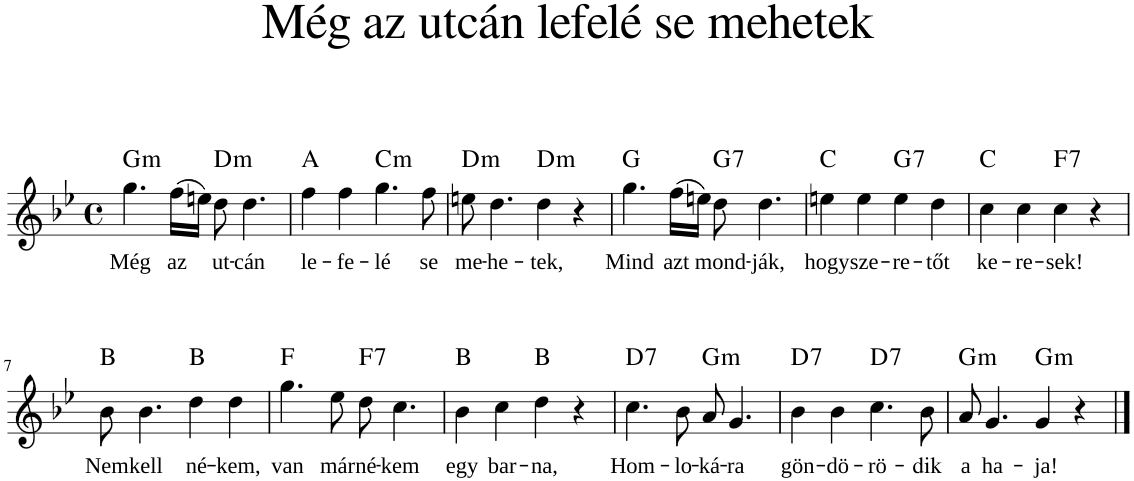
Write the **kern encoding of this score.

**kern	**text	**harte
*part1	*part1	*part1
*staff1	*staff1	*
*I"Piano	*	*
*I'Pno	*	*
*clefG2	*	*
*k[b-e-]	*	*
*M4/4	*	*
*met(c)	*	*
=1	=1	=1
!	!LO:LY:b	!LO:H:kt=m
4.gg\	Még	G:min
!	!LO:LY:b	!
(16ff\LL	az	.
16een\JJ)	.	.
!	!LO:LY:b	!LO:H:kt=m
8dd\	ut-	D:min
!	!LO:LY:b	!
4.dd\	-cán	.
=2	=2	=2
!	!LO:LY:b	!LO:H:kt=N.C.
4ff\	le-	N
!	!LO:LY:b	!
4ff\	-fe-	.
!	!LO:LY:b	!LO:H:kt=m
4.gg\	-lé	C:min
!	!LO:LY:b	!
8ff\	se	.
=3	=3	=3
!	!LO:LY:b	!LO:H:kt=m
8een\	me-	D:min
!	!LO:LY:b	!
4.dd\	-he-	.
!	!LO:LY:b	!LO:H:kt=m
4dd\	-tek,	D:min
4r	.	.
=4	=4	=4
!	!LO:LY:b	!LO:H:kt=N.C.
4.gg\	Mind	N
!	!LO:LY:b	!
(16ff\LL	azt	.
16een\JJ)	.	.
!	!LO:LY:b	!LO:H:kt=7
8dd\	mond-	G:7
!	!LO:LY:b	!
4.dd\	-ják,	.
=5	=5	=5
!	!LO:LY:b	!LO:H:kt=N.C.
4een\	hogy	N
!	!LO:LY:b	!
4ee\	sze-	.
!	!LO:LY:b	!LO:H:kt=7
4ee\	-re-	G:7
!	!LO:LY:b	!
4dd\	-tőt	.
=6	=6	=6
!	!LO:LY:b	!LO:H:kt=N.C.
4cc\	ke-	N
!	!LO:LY:b	!
4cc\	-re-	.
!	!LO:LY:b	!LO:H:kt=7
4cc\	-sek!	F:7
4r	.	.
!!LO:LB:g=z
=7	=7	=7
!	!LO:LY:b	!LO:H:kt=N.C.
8b-\	Nem	N
!	!LO:LY:b	!
4.b-\	kell	.
!	!LO:LY:b	!LO:H:kt=N.C.
4dd\	né-	N
!	!LO:LY:b	!
4dd\	-kem,	.
=8	=8	=8
!	!LO:LY:b	!LO:H:kt=N.C.
4.gg\	van	N
!	!LO:LY:b	!
8ee-\	már	.
!	!LO:LY:b	!LO:H:kt=7
8dd\	né-	F:7
!	!LO:LY:b	!
4.cc\	-kem	.
=9	=9	=9
!	!LO:LY:b	!LO:H:kt=N.C.
4b-\	egy	N
!	!LO:LY:b	!
4cc\	bar-	.
!	!LO:LY:b	!LO:H:kt=N.C.
4dd\	-na,	N
4r	.	.
=10	=10	=10
!	!LO:LY:b	!LO:H:kt=7
4.cc\	Hom-	D:7
!	!LO:LY:b	!
8b-\	-lo-	.
!	!LO:LY:b	!LO:H:kt=m
8a/	-ká-	G:min
!	!LO:LY:b	!
4.g/	-ra	.
=11	=11	=11
!	!LO:LY:b	!LO:H:kt=7
4b-\	gön-	D:7
!	!LO:LY:b	!
4b-\	-dö-	.
!	!LO:LY:b	!LO:H:kt=7
4.cc\	-rö-	D:7
!	!LO:LY:b	!
8b-\	-dik	.
=12	=12	=12
!	!LO:LY:b	!LO:H:kt=m
8a/	a	G:min
!	!LO:LY:b	!
4.g/	ha-	.
!	!LO:LY:b	!LO:H:kt=m
4g/	-ja!	G:min
4r	.	.
==	==	==
*-	*-	*-
